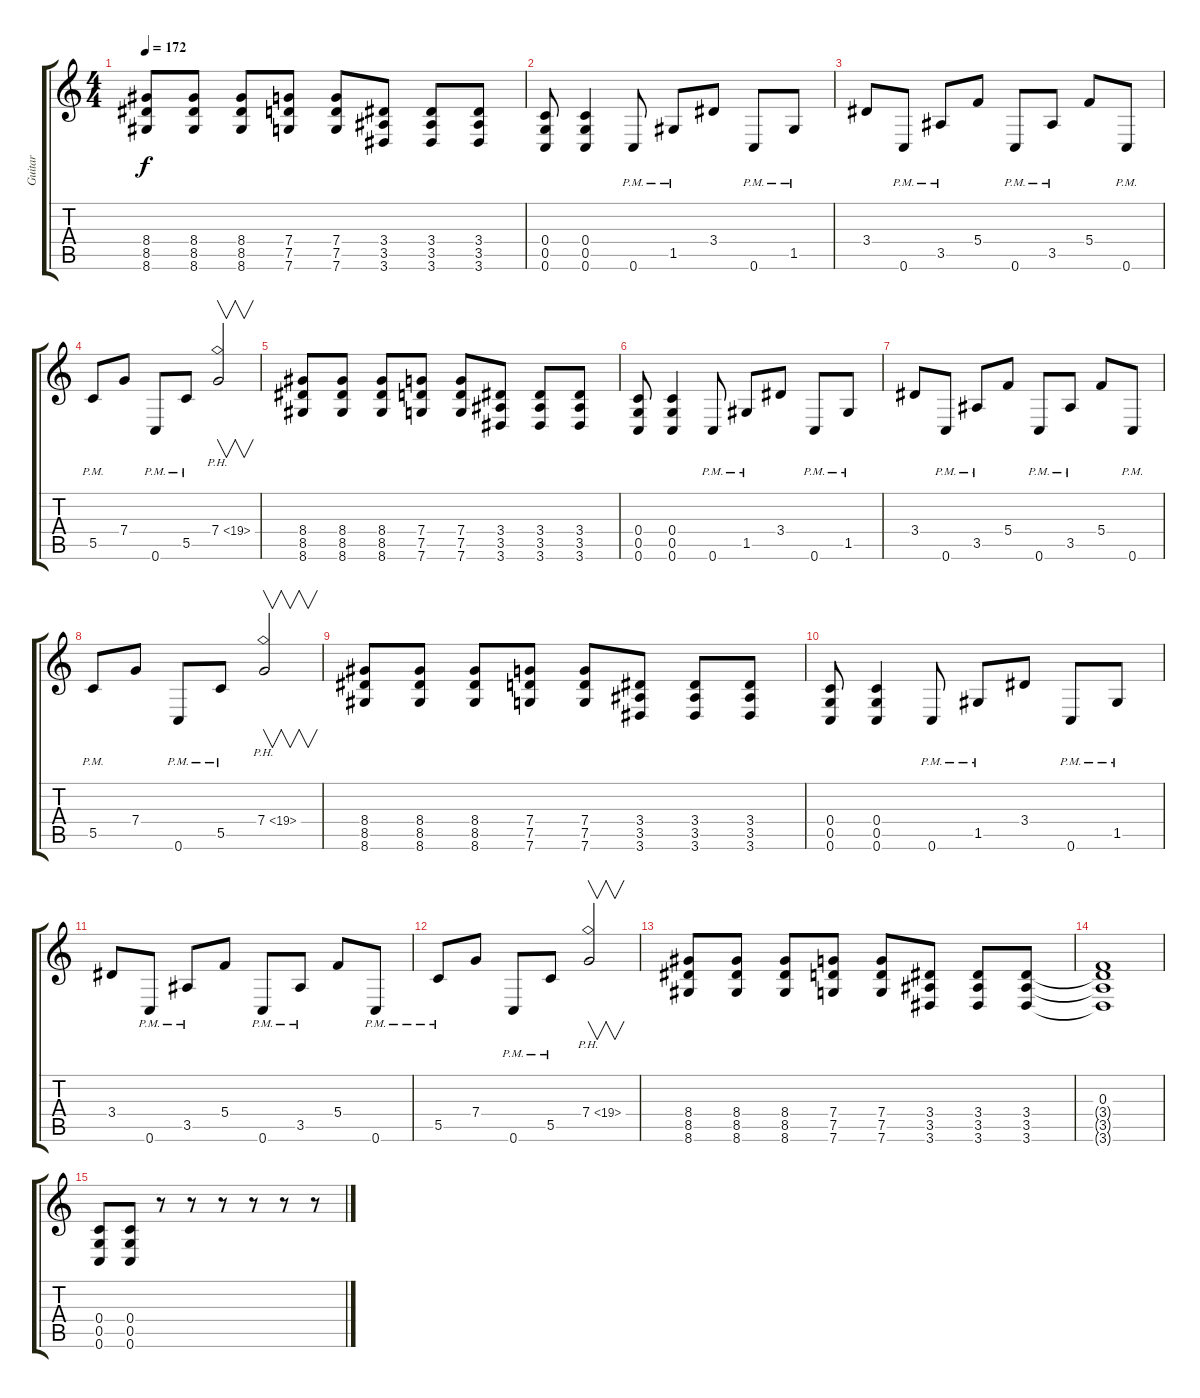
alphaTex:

\track ("Guitar" "Guitar") {instrument distortionguitar}
\staff {score tabs}
\tuning (D4 A3 F3 C3 G2 C2) {hide}
\ts (4 4)
\tempo 172
\clef g2
\ks c
(8.4 8.5 8.6).8{dy f} (8.4 8.5 8.6).8 (8.4 8.5 8.6).8 (7.4 7.5 7.6).8 (7.4 7.5 7.6).8 (3.4 3.5 3.6).8 (3.4 3.5 3.6).8 (3.4 3.5 3.6).8 |
(0.4 0.5 0.6).8 (0.4 0.5 0.6).4 0.6{pm}.8 1.5{pm}.8 3.4.8 0.6{pm}.8 1.5{pm}.8 |
3.4.8 0.6{pm}.8 3.5{pm}.8 5.4.8 0.6{pm}.8 3.5{pm}.8 5.4.8 0.6{pm}.8 |
5.5{pm}.8 7.4.8 0.6{pm}.8 5.5{pm}.8 7.4{ph 12}.2{v} |
(8.4 8.5 8.6).8 (8.4 8.5 8.6).8 (8.4 8.5 8.6).8 (7.4 7.5 7.6).8 (7.4 7.5 7.6).8 (3.4 3.5 3.6).8 (3.4 3.5 3.6).8 (3.4 3.5 3.6).8 |
(0.4 0.5 0.6).8 (0.4 0.5 0.6).4 0.6{pm}.8 1.5{pm}.8 3.4.8 0.6{pm}.8 1.5{pm}.8 |
3.4.8 0.6{pm}.8 3.5{pm}.8 5.4.8 0.6{pm}.8 3.5{pm}.8 5.4.8 0.6{pm}.8 |
5.5{pm}.8 7.4.8 0.6{pm}.8 5.5{pm}.8 7.4{ph 12}.2{v} |
(8.4 8.5 8.6).8 (8.4 8.5 8.6).8 (8.4 8.5 8.6).8 (7.4 7.5 7.6).8 (7.4 7.5 7.6).8 (3.4 3.5 3.6).8 (3.4 3.5 3.6).8 (3.4 3.5 3.6).8 |
(0.4 0.5 0.6).8 (0.4 0.5 0.6).4 0.6{pm}.8 1.5{pm}.8 3.4.8 0.6{pm}.8 1.5{pm}.8 |
3.4.8 0.6{pm}.8 3.5{pm}.8 5.4.8 0.6{pm}.8 3.5{pm}.8 5.4.8 0.6{pm}.8 |
5.5{pm}.8 7.4.8 0.6{pm}.8 5.5{pm}.8 7.4{ph 12}.2{v} |
(8.4 8.5 8.6).8 (8.4 8.5 8.6).8 (8.4 8.5 8.6).8 (7.4 7.5 7.6).8 (7.4 7.5 7.6).8 (3.4 3.5 3.6).8 (3.4 3.5 3.6).8 (3.4 3.5 3.6).8 |
(0.3 3.4{t} 3.5{t} 3.6{t}).1 |
(0.4 0.5 0.6).8 (0.4 0.5 0.6).8 r.8 r.8 r.8 r.8 r.8 r.8
